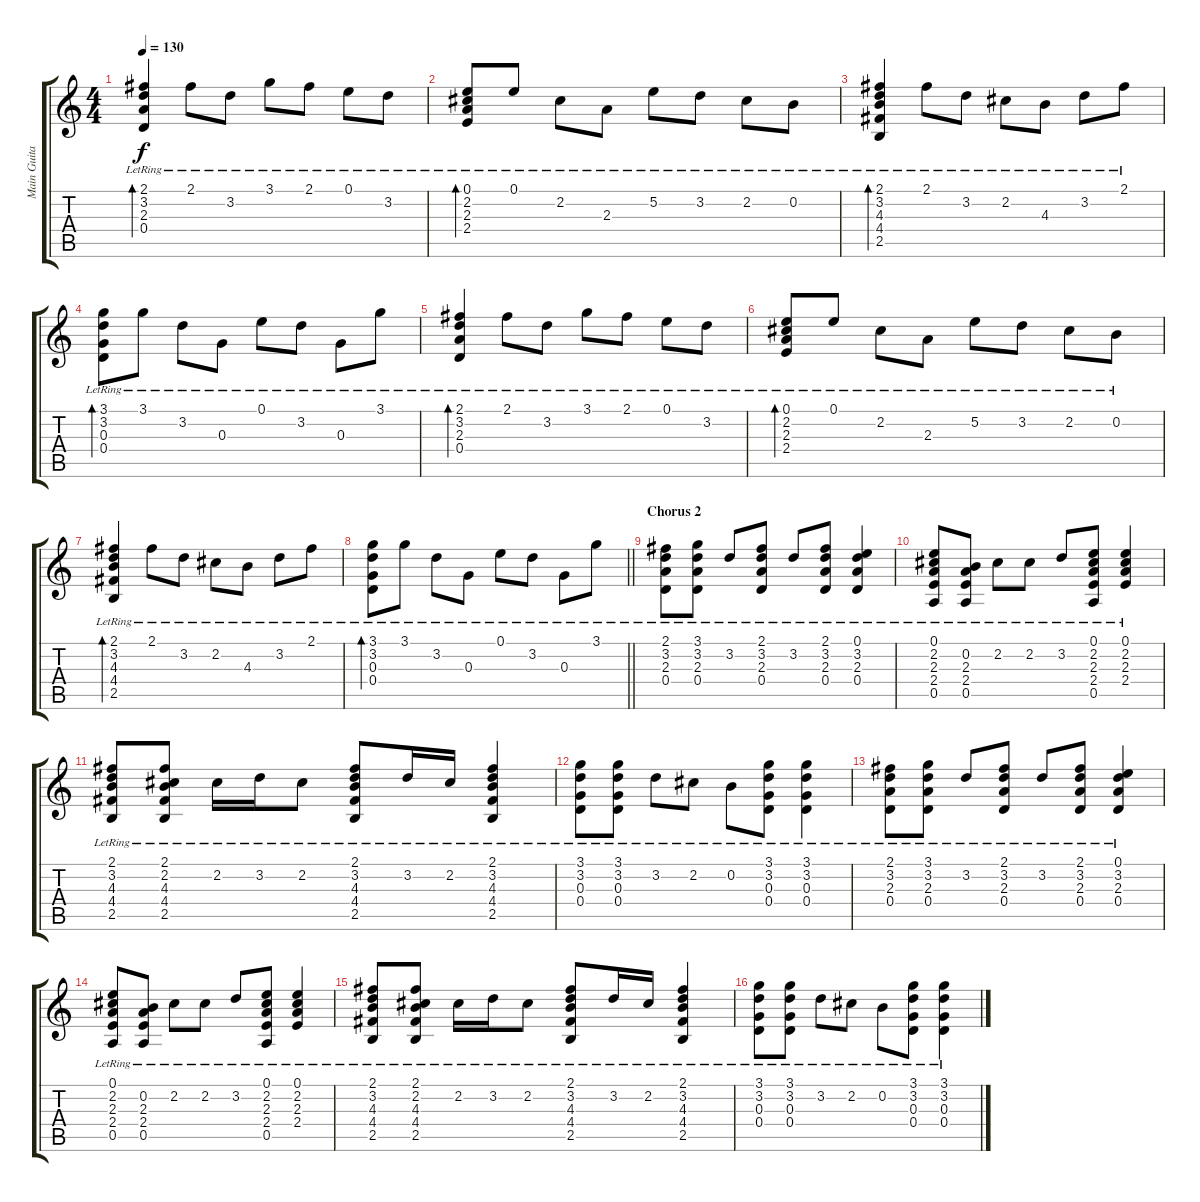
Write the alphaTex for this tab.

\track ("Main Guitar" "Main Guita") {instrument acousticguitarsteel}
\staff {score tabs}
\tuning (E4 B3 G3 D3 A2 E2) {hide}
\ts (4 4)
\tempo 130
\clef g2
\ks c
(2.1{lr} 3.2{lr} 2.3{lr} 0.4{lr}).4{bd 480 dy f} 2.1{lr}.8 3.2{lr}.8 3.1{lr}.8 2.1{lr}.8 0.1{lr}.8 3.2{lr}.8 |
(0.1{lr} 2.2{lr} 2.3{lr} 2.4{lr}).8{bd 480} 0.1{lr}.8 2.2{lr}.8 2.3{lr}.8 5.2{lr}.8 3.2{lr}.8 2.2{lr}.8 0.2{lr}.8 |
(2.1{lr} 3.2{lr} 4.3{lr} 4.4{lr} 2.5{lr}).4{bd 480} 2.1{lr}.8 3.2{lr}.8 2.2{lr}.8 4.3{lr}.8 3.2{lr}.8 2.1{lr}.8 |
(3.1{lr} 3.2{lr} 0.3{lr} 0.4{lr}).8{bd 480} 3.1{lr}.8 3.2{lr}.8 0.3{lr}.8 0.1{lr}.8 3.2{lr}.8 0.3{lr}.8 3.1{lr}.8 |
(2.1{lr} 3.2{lr} 2.3{lr} 0.4{lr}).4{bd 480} 2.1{lr}.8 3.2{lr}.8 3.1{lr}.8 2.1{lr}.8 0.1{lr}.8 3.2{lr}.8 |
(0.1{lr} 2.2{lr} 2.3{lr} 2.4{lr}).8{bd 480} 0.1{lr}.8 2.2{lr}.8 2.3{lr}.8 5.2{lr}.8 3.2{lr}.8 2.2{lr}.8 0.2{lr}.8 |
(2.1{lr} 3.2{lr} 4.3{lr} 4.4{lr} 2.5{lr}).4{bd 480} 2.1{lr}.8 3.2{lr}.8 2.2{lr}.8 4.3{lr}.8 3.2{lr}.8 2.1{lr}.8 |
\barLineRight lightlight
(3.1{lr} 3.2{lr} 0.3{lr} 0.4{lr}).8{bd 480} 3.1{lr}.8 3.2{lr}.8 0.3{lr}.8 0.1{lr}.8 3.2{lr}.8 0.3{lr}.8 3.1{lr}.8 |
\section ("" "Chorus 2")
(2.1{lr} 3.2{lr} 2.3{lr} 0.4{lr}).8 (3.1{lr} 3.2{lr} 2.3{lr} 0.4{lr}).8 3.2{lr}.8 (2.1{lr} 3.2{lr} 2.3{lr} 0.4{lr}).8 3.2{lr}.8 (2.1{lr} 3.2{lr} 2.3{lr} 0.4{lr}).8 (0.1{lr} 3.2{lr} 2.3{lr} 0.4{lr}).4 |
(0.1{lr} 2.2{lr} 2.3{lr} 2.4{lr} 0.5{lr}).8 (0.2{lr} 2.3{lr} 2.4{lr} 0.5{lr}).8 2.2{lr}.8 2.2{lr}.8 3.2{lr}.8 (0.1{lr} 2.2{lr} 2.3{lr} 2.4{lr} 0.5{lr}).8 (0.1{lr} 2.2{lr} 2.3{lr} 2.4{lr}).4 |
(2.1{lr} 3.2{lr} 4.3{lr} 4.4{lr} 2.5{lr}).8 (2.1{lr} 2.2{lr} 4.3{lr} 4.4{lr} 2.5{lr}).8 2.2{lr}.16 3.2{lr}.16 2.2{lr}.8 (2.1{lr} 3.2{lr} 4.3{lr} 4.4{lr} 2.5{lr}).8 3.2{lr}.16 2.2{lr}.16 (2.1{lr} 3.2{lr} 4.3{lr} 4.4{lr} 2.5{lr}).4 |
(3.1{lr} 3.2{lr} 0.3{lr} 0.4{lr}).8 (3.1{lr} 3.2{lr} 0.3{lr} 0.4{lr}).8 3.2{lr}.8 2.2{lr}.8 0.2{lr}.8 (3.1{lr} 3.2{lr} 0.3{lr} 0.4{lr}).8 (3.1{lr} 3.2{lr} 0.3{lr} 0.4{lr}).4 |
(2.1{lr} 3.2{lr} 2.3{lr} 0.4{lr}).8 (3.1{lr} 3.2{lr} 2.3{lr} 0.4{lr}).8 3.2{lr}.8 (2.1{lr} 3.2{lr} 2.3{lr} 0.4{lr}).8 3.2{lr}.8 (2.1{lr} 3.2{lr} 2.3{lr} 0.4{lr}).8 (0.1{lr} 3.2{lr} 2.3{lr} 0.4{lr}).4 |
(0.1{lr} 2.2{lr} 2.3{lr} 2.4{lr} 0.5{lr}).8 (0.2{lr} 2.3{lr} 2.4{lr} 0.5{lr}).8 2.2{lr}.8 2.2{lr}.8 3.2{lr}.8 (0.1{lr} 2.2{lr} 2.3{lr} 2.4{lr} 0.5{lr}).8 (0.1{lr} 2.2{lr} 2.3{lr} 2.4{lr}).4 |
(2.1{lr} 3.2{lr} 4.3{lr} 4.4{lr} 2.5{lr}).8 (2.1{lr} 2.2{lr} 4.3{lr} 4.4{lr} 2.5{lr}).8 2.2{lr}.16 3.2{lr}.16 2.2{lr}.8 (2.1{lr} 3.2{lr} 4.3{lr} 4.4{lr} 2.5{lr}).8 3.2{lr}.16 2.2{lr}.16 (2.1{lr} 3.2{lr} 4.3{lr} 4.4{lr} 2.5{lr}).4 |
(3.1{lr} 3.2{lr} 0.3{lr} 0.4{lr}).8 (3.1{lr} 3.2{lr} 0.3{lr} 0.4{lr}).8 3.2{lr}.8 2.2{lr}.8 0.2{lr}.8 (3.1{lr} 3.2{lr} 0.3{lr} 0.4{lr}).8 (3.1{lr} 3.2{lr} 0.3{lr} 0.4{lr}).4
